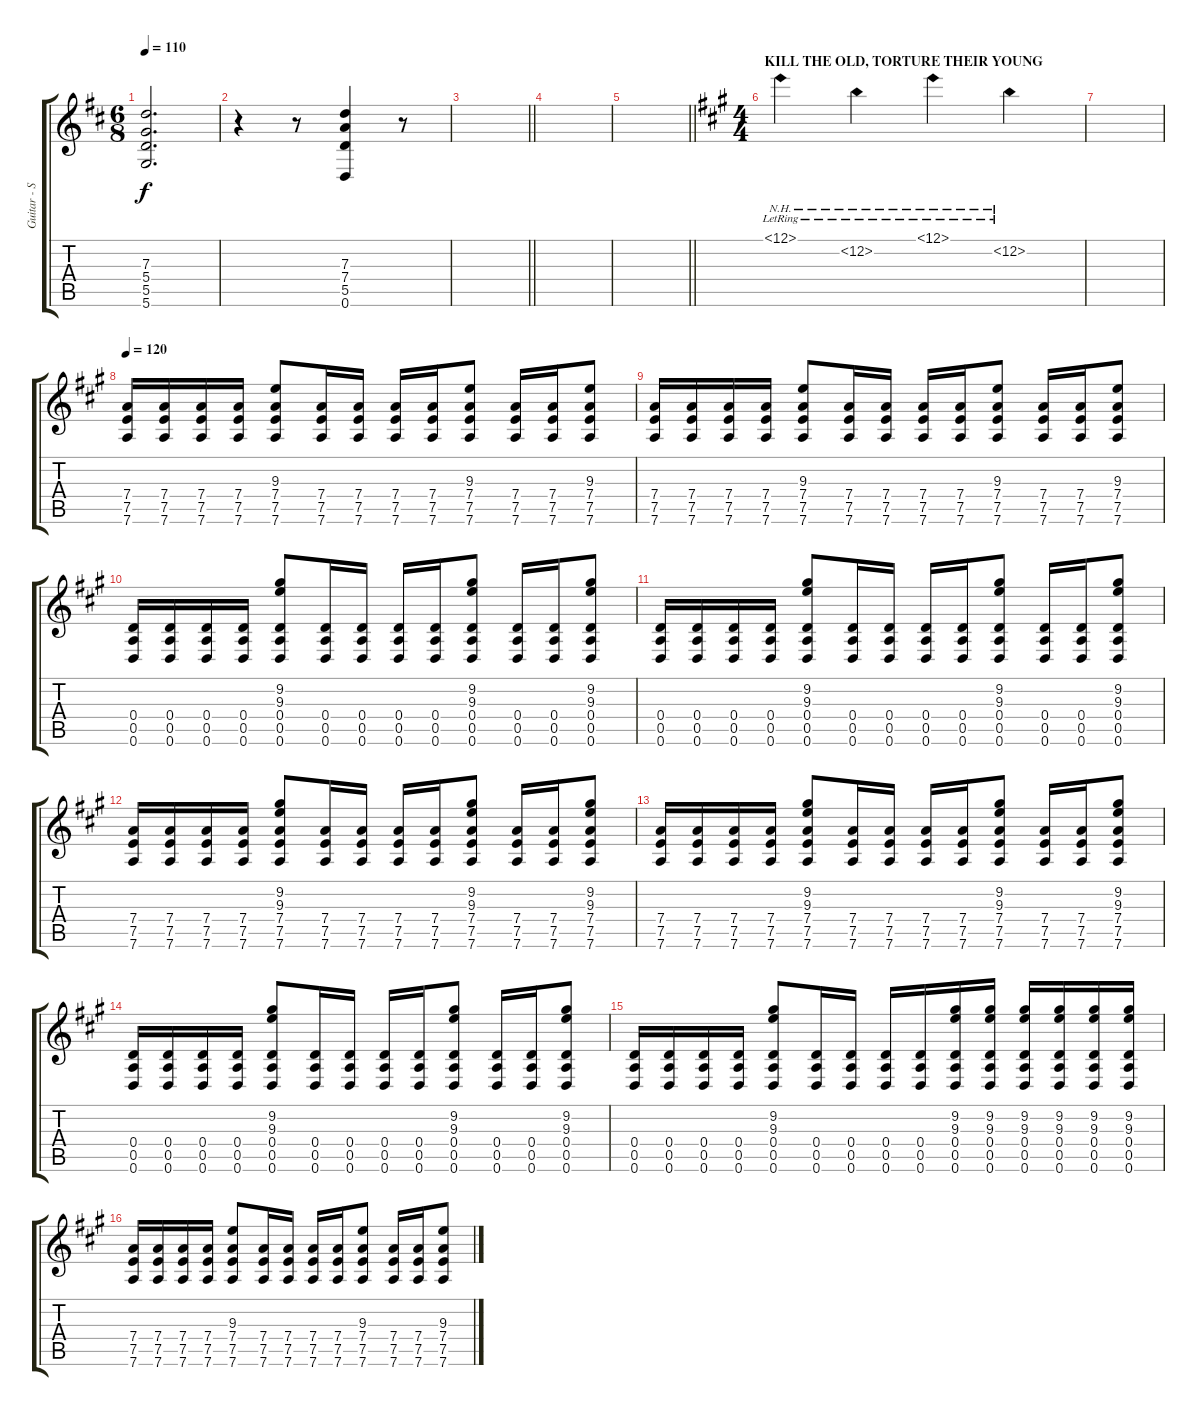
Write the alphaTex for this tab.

\track ("Guitar - Simon Neil" "Guitar - S") {instrument electricguitarclean}
\staff {score tabs}
\tuning (E4 B3 G3 D3 A2 D2) {hide}
\ts (6 8)
\tempo 110
\clef g2
\ks d
(7.3 5.4 5.5 5.6).2{d dy f} |
r.4 r.8 (7.3 7.4 5.5 0.6).4 r.8 |
\barLineRight lightlight
|
|
\barLineRight lightlight
|
\ts (4 4)
\section ("" "KILL THE OLD, TORTURE THEIR YOUNG")
\ks f#minor
12.1{nh lr}.4{volume 11} 12.2{nh lr}.4 12.1{nh lr}.4 12.2{nh lr}.4 |
|
\tempo 120
(7.4 7.5 7.6).16{volume 14 instrument overdrivenguitar} (7.4 7.5 7.6).16 (7.4 7.5 7.6).16 (7.4 7.5 7.6).16 (9.3 7.4 7.5 7.6).8 (7.4 7.5 7.6).16 (7.4 7.5 7.6).16 (7.4 7.5 7.6).16 (7.4 7.5 7.6).16 (9.3 7.4 7.5 7.6).8 (7.4 7.5 7.6).16 (7.4 7.5 7.6).16 (9.3 7.4 7.5 7.6).8 |
(7.4 7.5 7.6).16 (7.4 7.5 7.6).16 (7.4 7.5 7.6).16 (7.4 7.5 7.6).16 (9.3 7.4 7.5 7.6).8 (7.4 7.5 7.6).16 (7.4 7.5 7.6).16 (7.4 7.5 7.6).16 (7.4 7.5 7.6).16 (9.3 7.4 7.5 7.6).8 (7.4 7.5 7.6).16 (7.4 7.5 7.6).16 (9.3 7.4 7.5 7.6).8 |
(0.4 0.5 0.6).16 (0.4 0.5 0.6).16 (0.4 0.5 0.6).16 (0.4 0.5 0.6).16 (9.2 9.3 0.4 0.5 0.6).8 (0.4 0.5 0.6).16 (0.4 0.5 0.6).16 (0.4 0.5 0.6).16 (0.4 0.5 0.6).16 (9.2 9.3 0.4 0.5 0.6).8 (0.4 0.5 0.6).16 (0.4 0.5 0.6).16 (9.2 9.3 0.4 0.5 0.6).8 |
(0.4 0.5 0.6).16 (0.4 0.5 0.6).16 (0.4 0.5 0.6).16 (0.4 0.5 0.6).16 (9.2 9.3 0.4 0.5 0.6).8 (0.4 0.5 0.6).16 (0.4 0.5 0.6).16 (0.4 0.5 0.6).16 (0.4 0.5 0.6).16 (9.2 9.3 0.4 0.5 0.6).8 (0.4 0.5 0.6).16 (0.4 0.5 0.6).16 (9.2 9.3 0.4 0.5 0.6).8 |
(7.4 7.5 7.6).16 (7.4 7.5 7.6).16 (7.4 7.5 7.6).16 (7.4 7.5 7.6).16 (9.2 9.3 7.4 7.5 7.6).8 (7.4 7.5 7.6).16 (7.4 7.5 7.6).16 (7.4 7.5 7.6).16 (7.4 7.5 7.6).16 (9.2 9.3 7.4 7.5 7.6).8 (7.4 7.5 7.6).16 (7.4 7.5 7.6).16 (9.2 9.3 7.4 7.5 7.6).8 |
(7.4 7.5 7.6).16 (7.4 7.5 7.6).16 (7.4 7.5 7.6).16 (7.4 7.5 7.6).16 (9.2 9.3 7.4 7.5 7.6).8 (7.4 7.5 7.6).16 (7.4 7.5 7.6).16 (7.4 7.5 7.6).16 (7.4 7.5 7.6).16 (9.2 9.3 7.4 7.5 7.6).8 (7.4 7.5 7.6).16 (7.4 7.5 7.6).16 (9.2 9.3 7.4 7.5 7.6).8 |
(0.4 0.5 0.6).16 (0.4 0.5 0.6).16 (0.4 0.5 0.6).16 (0.4 0.5 0.6).16 (9.2 9.3 0.4 0.5 0.6).8 (0.4 0.5 0.6).16 (0.4 0.5 0.6).16 (0.4 0.5 0.6).16 (0.4 0.5 0.6).16 (9.2 9.3 0.4 0.5 0.6).8 (0.4 0.5 0.6).16 (0.4 0.5 0.6).16 (9.2 9.3 0.4 0.5 0.6).8 |
(0.4 0.5 0.6).16 (0.4 0.5 0.6).16 (0.4 0.5 0.6).16 (0.4 0.5 0.6).16 (9.2 9.3 0.4 0.5 0.6).8 (0.4 0.5 0.6).16 (0.4 0.5 0.6).16 (0.4 0.5 0.6).16 (0.4 0.5 0.6).16 (9.2 9.3 0.4 0.5 0.6).16 (9.2 9.3 0.4 0.5 0.6).16 (9.2 9.3 0.4 0.5 0.6).16 (9.2 9.3 0.4 0.5 0.6).16 (9.2 9.3 0.4 0.5 0.6).16 (9.2 9.3 0.4 0.5 0.6).16 |
(7.4 7.5 7.6).16 (7.4 7.5 7.6).16 (7.4 7.5 7.6).16 (7.4 7.5 7.6).16 (9.3 7.4 7.5 7.6).8 (7.4 7.5 7.6).16 (7.4 7.5 7.6).16 (7.4 7.5 7.6).16 (7.4 7.5 7.6).16 (9.3 7.4 7.5 7.6).8 (7.4 7.5 7.6).16 (7.4 7.5 7.6).16 (9.3 7.4 7.5 7.6).8
